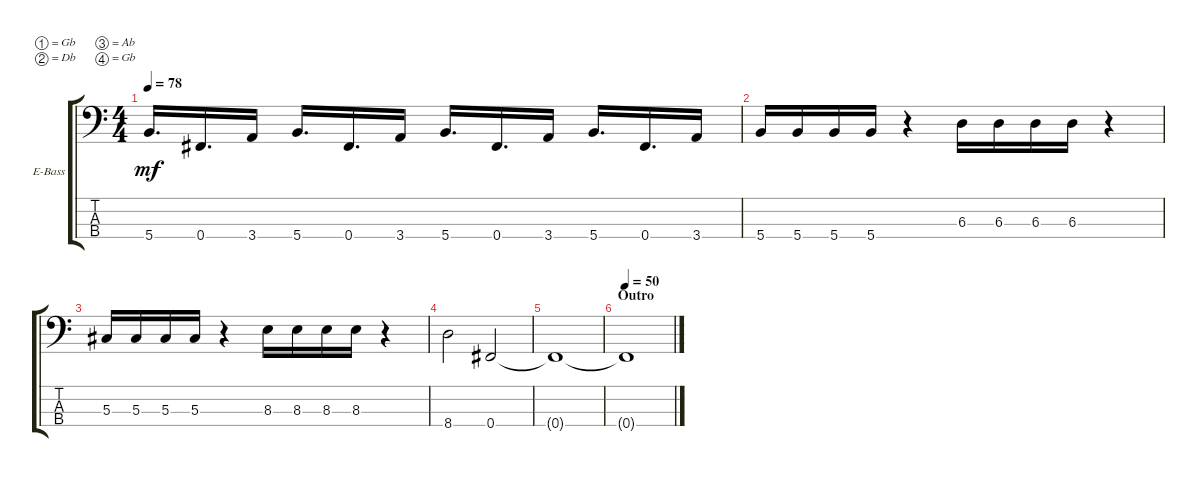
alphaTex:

\defaultSystemsLayout 4
\bracketExtendMode groupsimilarinstruments
\firstSystemTrackNameOrientation horizontal
\otherSystemsTrackNameOrientation horizontal
\track ("Electric Bass" "E-Bass") {instrument electricbassfinger}
\staff {score tabs}
\tuning (Gb2 Db2 Ab1 Gb1)
\ts (4 4)
\tempo 78
\clef f4
\scale
0.333333
\ks c
5.4.16{d dy mf} 0.4.16{d} 3.4.16 5.4.16{d} 0.4.16{d} 3.4.16 5.4.16{d} 0.4.16{d} 3.4.16 5.4.16{d} 0.4.16{d} 3.4.16 |
\scale
0.333333 5.4.16 5.4.16 5.4.16 5.4.16 r.4 6.3.16 6.3.16 6.3.16 6.3.16 r.4 |
\scale
0.333333 5.3.16 5.3.16 5.3.16 5.3.16 r.4 8.3.16 8.3.16 8.3.16 8.3.16 r.4 |
\scale
0.333333 8.4.2 0.4.2 |
\scale
0.333333 0.4{t}.1 |
\section ("" "Outro")
\tempo 50
\scale
0.333333 0.4{t}.1
